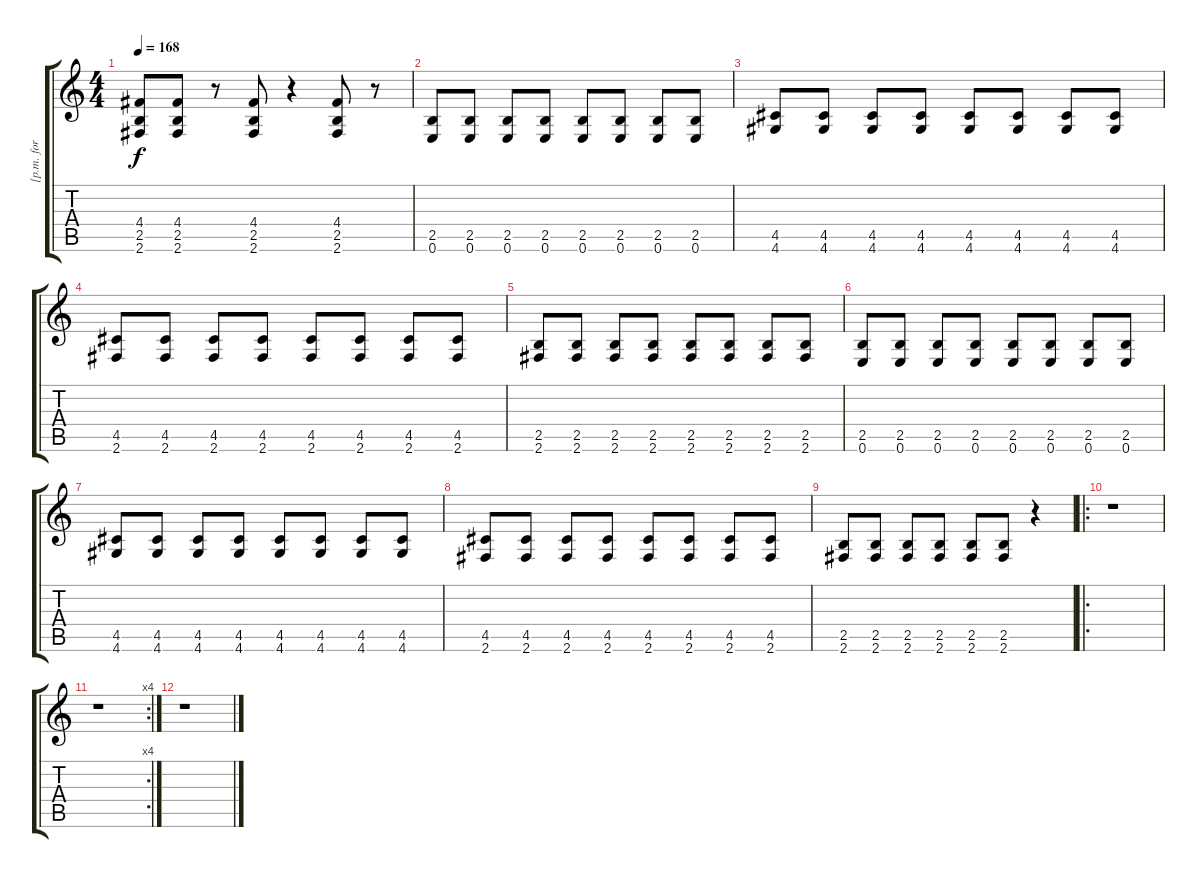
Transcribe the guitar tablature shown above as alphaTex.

\track ("[p.m. for gtr. 1-2 ]" "[p.m. for ") {instrument electricguitarmuted}
\staff {score tabs}
\tuning (E4 B3 G3 D3 A2 E2) {hide}
\ts (4 4)
\tempo 168
\clef g2
\ks c
(4.4 2.5 2.6).8{dy f} (4.4 2.5 2.6).8 r.8 (4.4 2.5 2.6).8 r.4 (4.4 2.5 2.6).8 r.8 |
(2.5 0.6).8 (2.5 0.6).8 (2.5 0.6).8 (2.5 0.6).8 (2.5 0.6).8 (2.5 0.6).8 (2.5 0.6).8 (2.5 0.6).8 |
(4.5 4.6).8 (4.5 4.6).8 (4.5 4.6).8 (4.5 4.6).8 (4.5 4.6).8 (4.5 4.6).8 (4.5 4.6).8 (4.5 4.6).8 |
(4.5 2.6).8 (4.5 2.6).8 (4.5 2.6).8 (4.5 2.6).8 (4.5 2.6).8 (4.5 2.6).8 (4.5 2.6).8 (4.5 2.6).8 |
(2.5 2.6).8 (2.5 2.6).8 (2.5 2.6).8 (2.5 2.6).8 (2.5 2.6).8 (2.5 2.6).8 (2.5 2.6).8 (2.5 2.6).8 |
(2.5 0.6).8 (2.5 0.6).8 (2.5 0.6).8 (2.5 0.6).8 (2.5 0.6).8 (2.5 0.6).8 (2.5 0.6).8 (2.5 0.6).8 |
(4.5 4.6).8 (4.5 4.6).8 (4.5 4.6).8 (4.5 4.6).8 (4.5 4.6).8 (4.5 4.6).8 (4.5 4.6).8 (4.5 4.6).8 |
(4.5 2.6).8 (4.5 2.6).8 (4.5 2.6).8 (4.5 2.6).8 (4.5 2.6).8 (4.5 2.6).8 (4.5 2.6).8 (4.5 2.6).8 |
(2.5 2.6).8 (2.5 2.6).8 (2.5 2.6).8 (2.5 2.6).8 (2.5 2.6).8 (2.5 2.6).8 r.4 |
\ro
r.1 |
\rc 4
r.1 |
r.1
